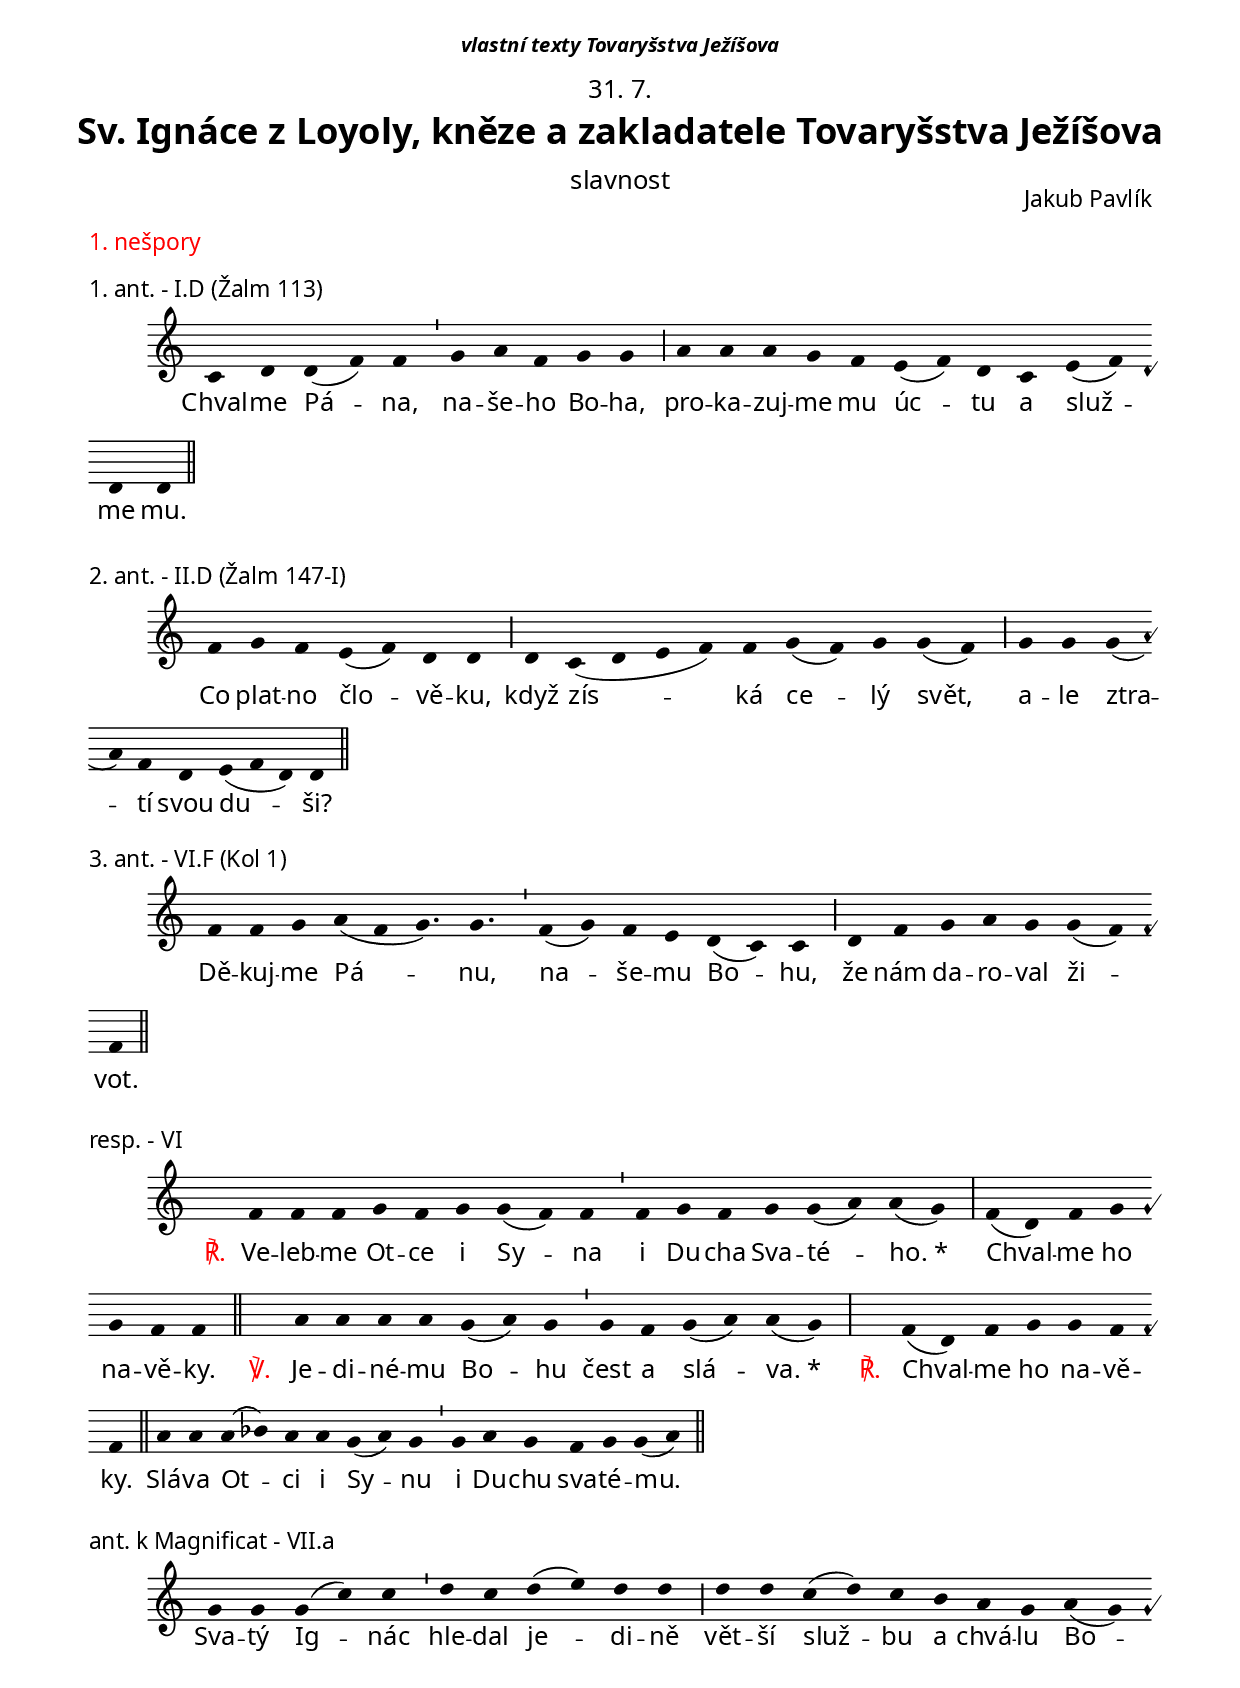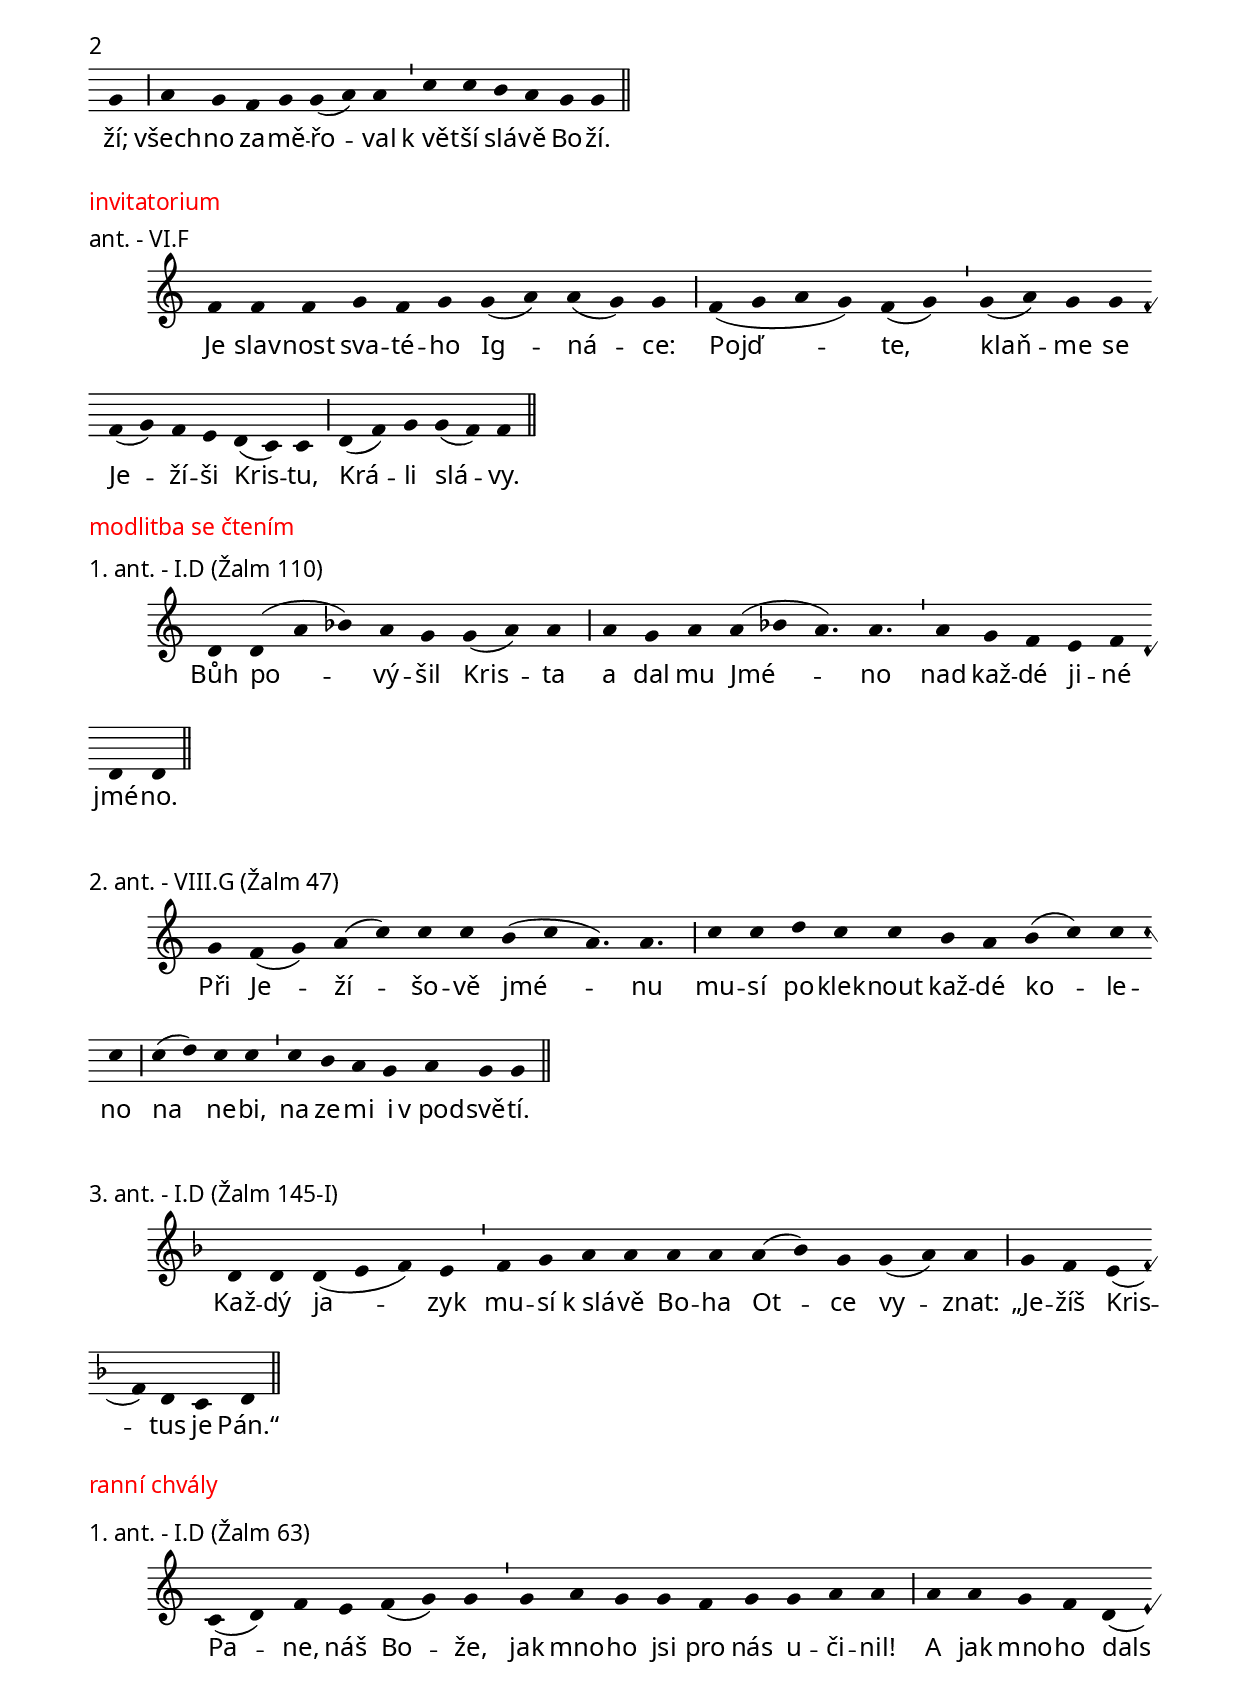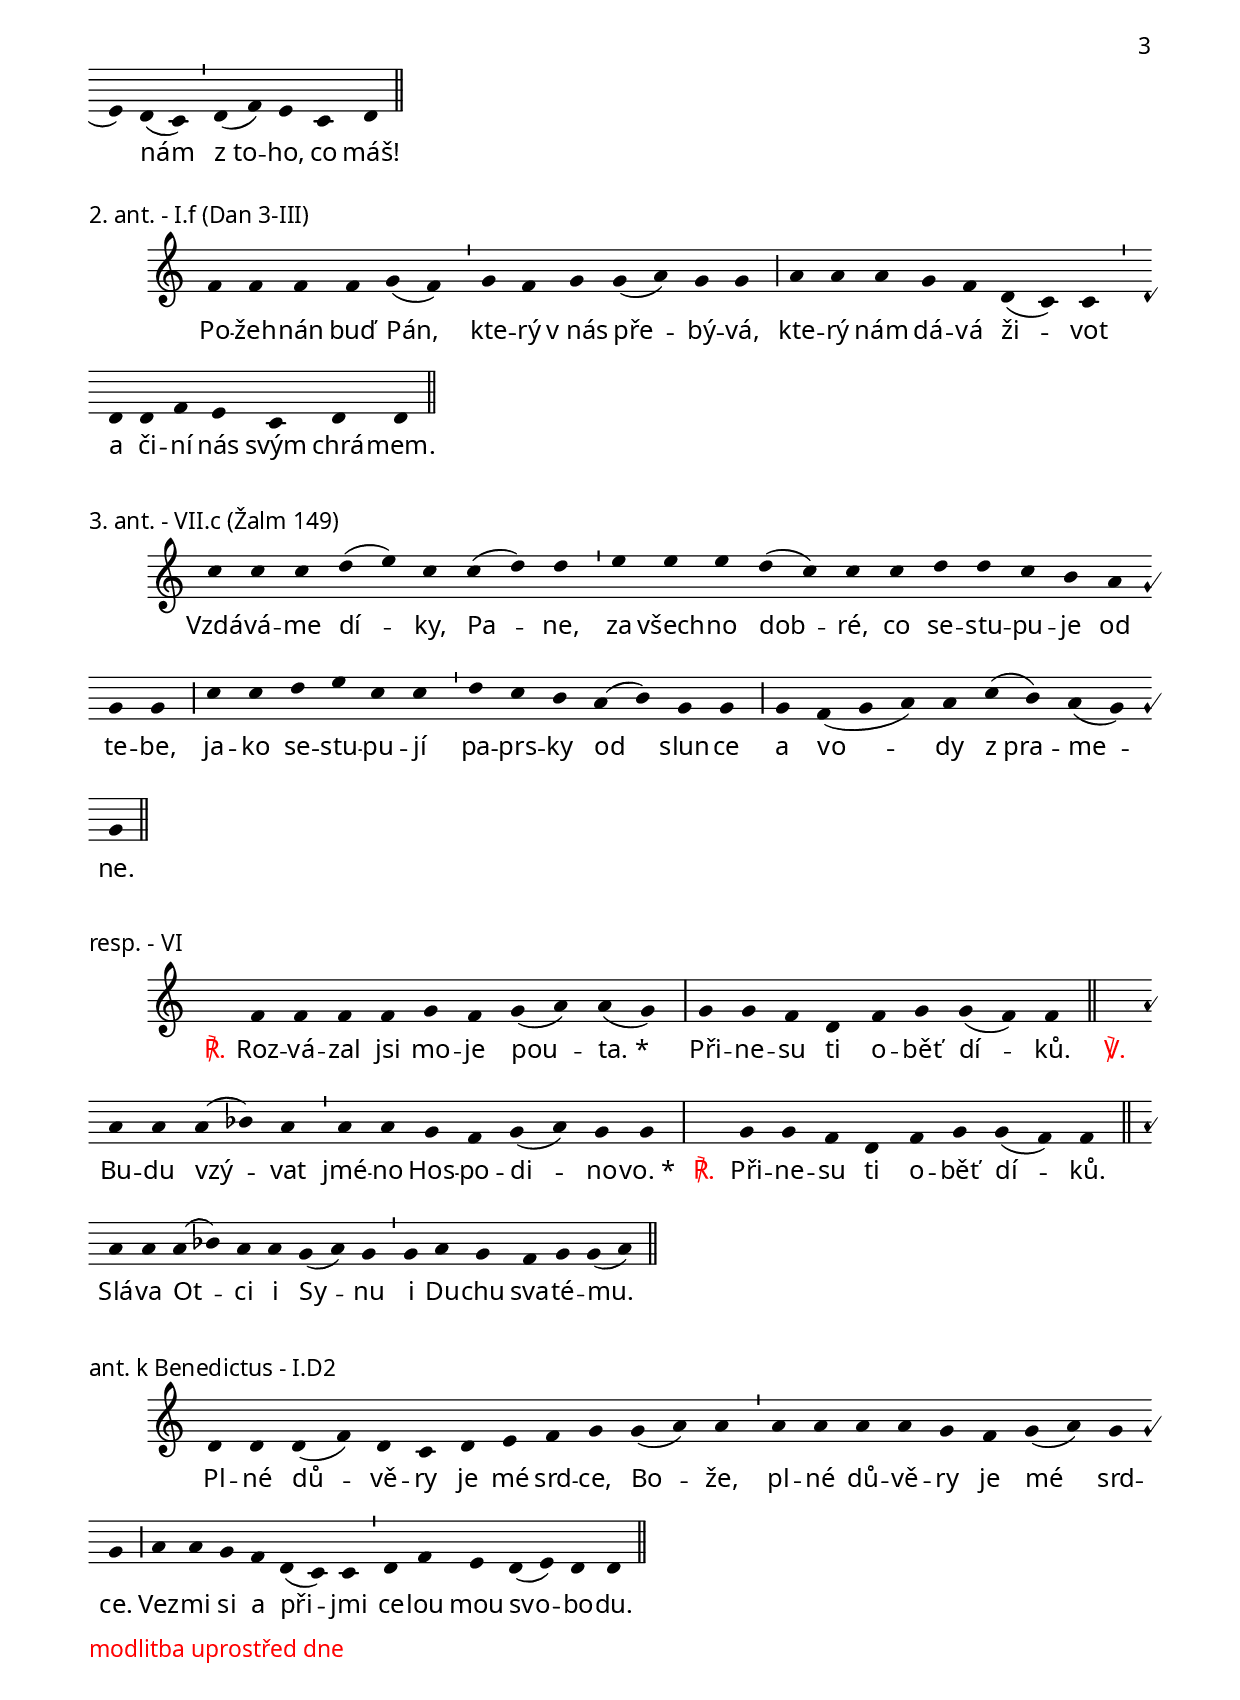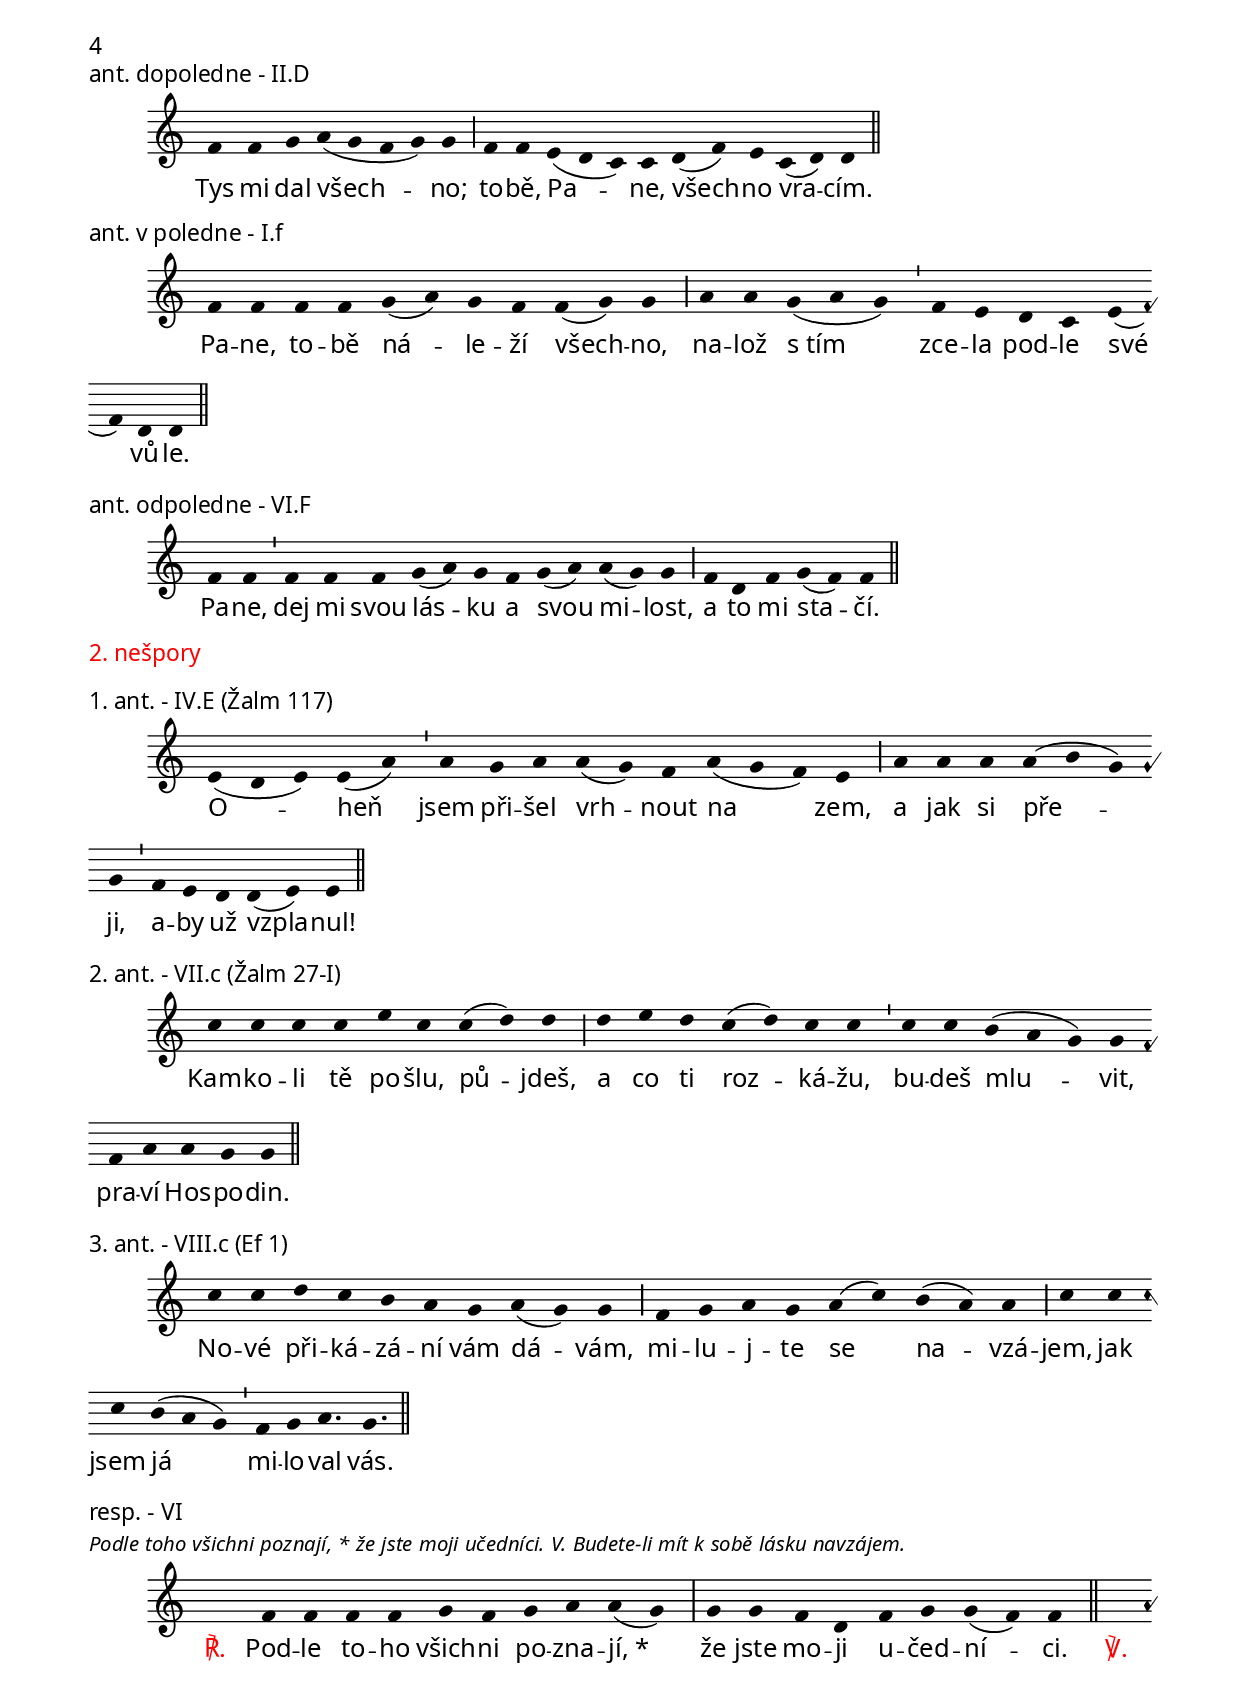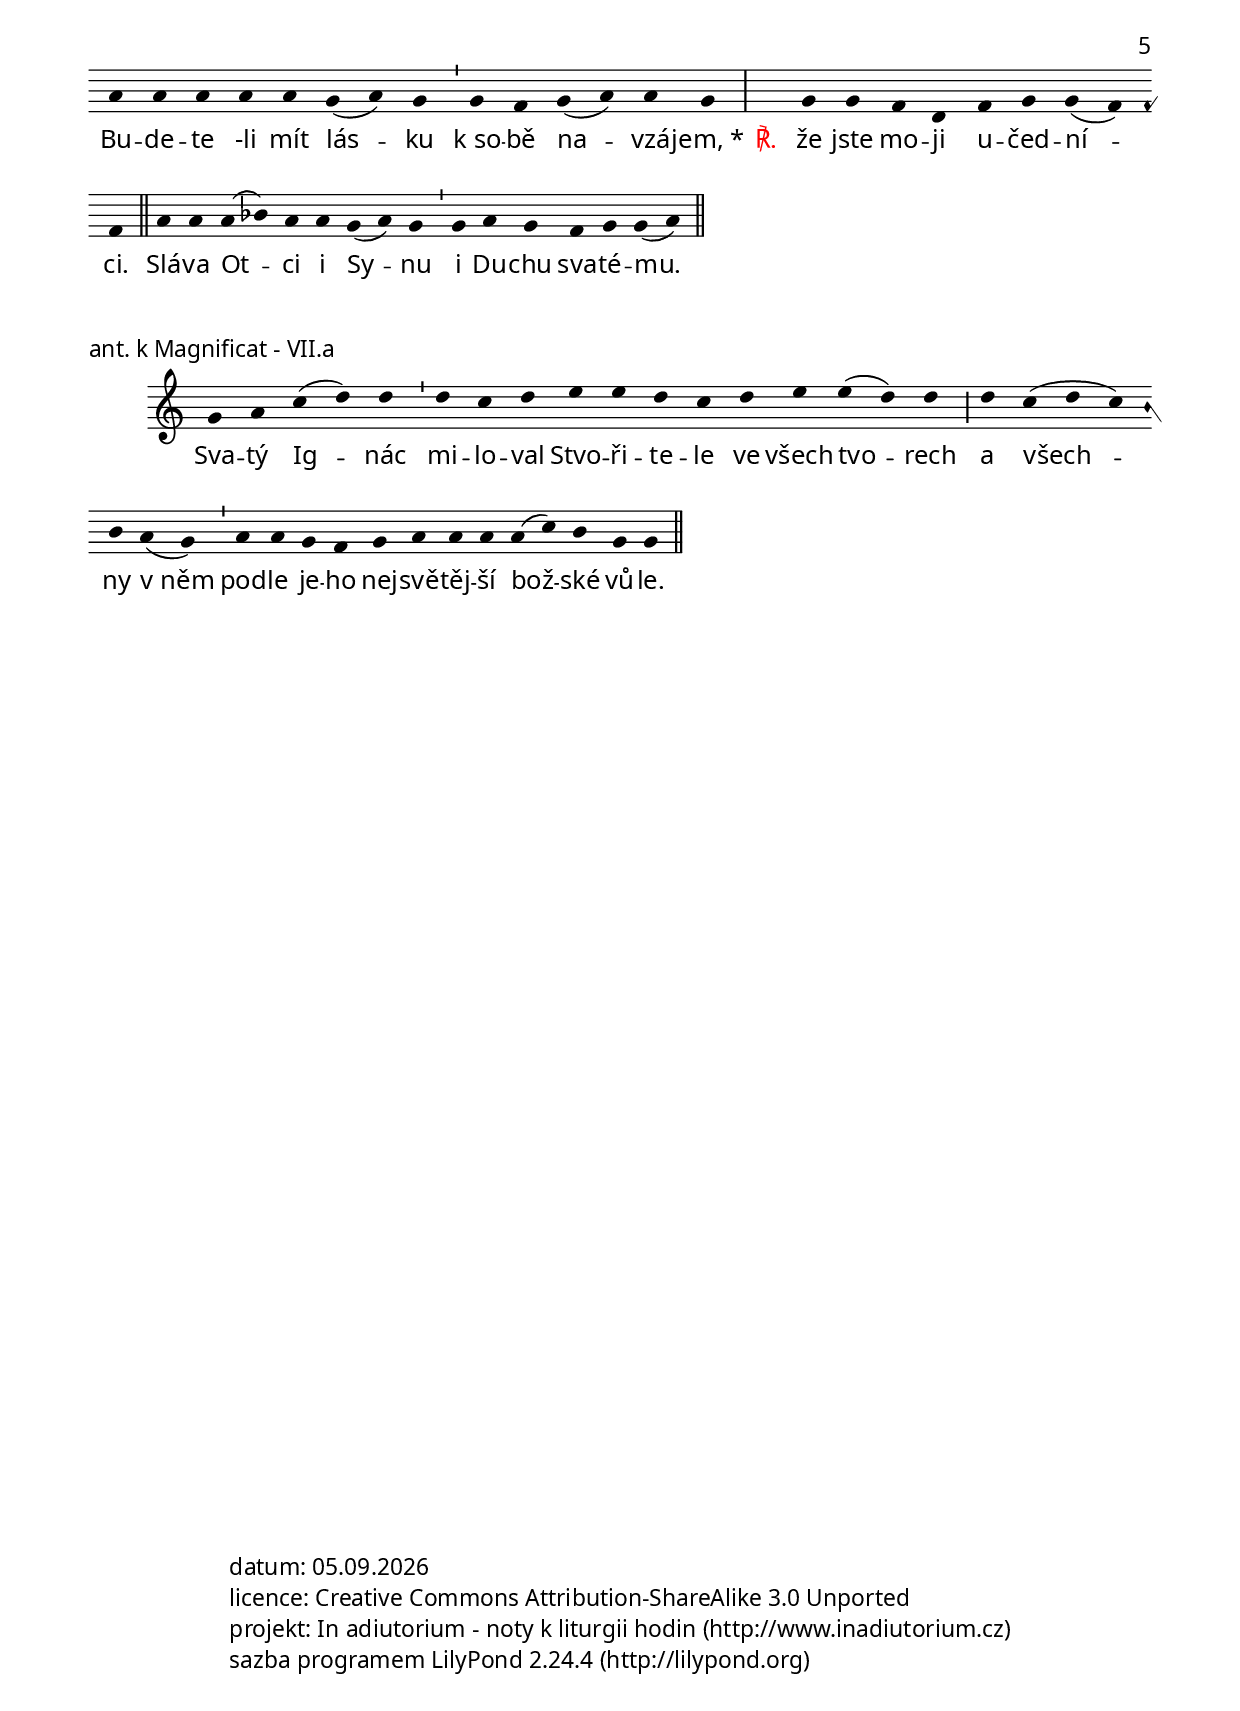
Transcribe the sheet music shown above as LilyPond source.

\version "2.19.80"

\include "../../spolecne.ly"
\include "../../spolecne/reholni.ly"
\include "../../dilyresponsorii.ly"

\header {
  title = \markup\titleSvatek
            "Sv. Ignáce z Loyoly, kněze a zakladatele Tovaryšstva Ježíšova"
            slavnost
            "31. 7."
            "vlastní texty Tovaryšstva Ježíšova"
  composer = "Jakub Pavlík"
}

\markup {\nadpisHodinka {"1. nešpory"}}

\score {
  \relative c' {
    \choralniRezim
    c4 d d( f) f \barMin
    g a f g g \barMaior
    a a a g f e( f) d c e( f) d d \barFinalis
  }
  \addlyrics {
    Chval -- me Pá -- na,
    na -- še -- ho Bo -- ha,
    pro -- ka -- zuj -- me mu úc -- tu a služ -- me mu.
  }
  \header {
    quid = "1. ant."
    modus = "I"
    differentia = "D"
    psalmus = "Žalm 113"
    id = "1ne-a1"
    piece = \markup\sestavTitulek
  }
}

\score {
  \relative c' {
    \choralniRezim
    f4 g f e( f) d d \barMaior
    d c( d e f) f g( f) g g( f) \barMaior
    g g g( a) f d e( f d) d \barFinalis
  }
  \addlyrics {
    Co plat -- no člo -- vě -- ku,
    když zís -- ká ce -- lý svět,
    a -- le ztra -- tí svou du -- ši?
  }
  \header {
    quid = "2. ant."
    modus = "II"
    differentia = "D"
    psalmus = "Žalm 147-I"
    fial = "sanktoral/0731ignac.ly#amag?konec=24"
    id = "1ne-a2"
    piece = \markup\sestavTitulek
  }
}

\score {
  \relative c' {
    \choralniRezim
    f4 f g a( f g4.) g \barMin
    f4( g) f e d( c) c \barMaior
    d f g a g g( f) f \barFinalis
  }
  \addlyrics {
    Dě -- kuj -- me Pá -- nu,
    na -- še -- mu Bo -- hu,
    že nám da -- ro -- val ži -- vot.
  }
  \header {
    quid = "3. ant."
    modus = "VI"
    differentia = "F"
    psalmus = "Kol 1"
    id = "1ne-a3"
    piece = \markup\sestavTitulek
  }
}

\score {
  \relative c' {
    \choralniRezim

    % R
    \neviditelna f
    f4 f f g f g g( f) f \barMin f g f g g( a) a( g) \barMax
    f( d) f g g f f \barFinalis
    % V
    \neviditelna a
    a4 a a a g( a) g \barMin g f g( a) a( g) \barMax
    % R
    \neviditelna a
    f( d) f g g f f \barFinalis
    % Slava
    \respVIdoxologie \barFinalis
  }
  \addlyrics {
    \Response Ve -- leb -- me Ot -- ce i Sy -- na i Du -- cha Sva -- té -- ho._*
    Chval -- me ho na -- vě -- ky.
    \Verse Je -- di -- né -- mu Bo -- hu čest a slá -- va._*
    \Response Chval -- me ho na -- vě -- ky.
    \textRespDoxologie
  }
  \header {
    quid = "resp."
    modus = "VI"
    id = "1ne-r"
    piece = \markup {\sestavTitulekResp}
  }
}

\score {
  \relative c'' {
    \choralniRezim
    g4 g g( c) c \barMin
    d c d( e) d d \barMaior
    d d c( d) c b a g a( g) g \barMaior
    a g f g g( a) a \barMin
    c c b a g g \barFinalis
  }
  \addlyrics {
    Sva -- tý Ig -- nác
    hle -- dal je -- di -- ně
    vět -- ší služ -- bu a chvá -- lu Bo -- ží;
    všech -- no za -- mě -- řo -- val
    k_vět -- ší slá -- vě Bo -- ží.
  }
  \header {
    quid = "ant. k Magnificat"
    modus = "VII"
    differentia = "a"
    psalmus = ""
    id = "1ne-amag"
    piece = \markup\sestavTitulekBezZalmu
  }
}

\markup {\nadpisHodinka {"invitatorium"}}

\score {
  \relative c' {
    \choralniRezim
    f4 f f g f g g( a) a( g) g \barMaior
    f( g a g) f( g) \barMin
    g( a) g g f( g) f e d( c) c \barMaior
    d( f) g g( f) f \barFinalis
  }
  \addlyrics {
    Je slav -- nost sva -- té -- ho Ig -- ná -- ce:
    Pojď -- te,
    klaň -- me se Je -- ží -- ši Kris -- tu,
    Krá -- li slá -- vy.
  }
  \header {
    quid = "ant."
    modus = "VI"
    differentia = "F"
    psalmus = ""
    id = "invit"
    piece = \markup\sestavTitulekBezZalmu
  }
}

\markup {\nadpisHodinka {"modlitba se čtením"}}

\score {
  \relative c' {
    \choralniRezim
    d4 d( a' bes) a g g( a) a \barMaior
    a g a a( bes a4.) a \barMin
    a4 g f e f d d \barFinalis
  }
  \addlyrics {
    Bůh po -- vý -- šil Kris -- ta
    a dal mu Jmé -- no
    nad kaž -- dé ji -- né jmé -- no.
  }
  \header {
    quid = "1. ant."
    modus = "I"
    differentia = "D"
    psalmus = "Žalm 110"
    id = "mc-a1"
    piece = \markup\sestavTitulek
  }
}

\score {
  \relative c'' {
    \choralniRezim
    g4 f( g) a( c) c c b( c a4.) a \barMaior
    c4 c d c c b a b( c) c c \barMaior
    c( d) c c \barMin
    c b a g a g g \barFinalis
  }
  \addlyrics {
    Při Je -- ží -- šo -- vě jmé -- nu
    mu -- sí po -- klek -- nout kaž -- dé ko -- le -- no
    na ne -- bi, na ze -- mi i v_pod -- svě -- tí.
  }
  \header {
    quid = "2. ant."
    modus = "VIII"
    differentia = "G"
    psalmus = "Žalm 47"
    fial = "antifony/tyden2_1nedele.ly#1ne-ant3?zacatek"
    id = "mc-a2"
    piece = \markup\sestavTitulek
  }
}

\score {
  \relative c' {
    \choralniRezim
    \key f \major
    d4 d d( e f) e \barMin
    f g a a a a a( bes) g g( a) a \barMaior
    g f e( f) d c d \barFinalis
  }
  \addlyrics {
    Kaž -- dý ja -- zyk
    mu -- sí k_slá -- vě Bo -- ha Ot -- ce vy -- znat:
    „Je -- žíš Kris -- tus je Pán.“
  }
  \header {
    quid = "3. ant."
    modus = "I"
    differentia = "D"
    psalmus = "Žalm 145-I"
    fial = "antifony/tyden1_6patek.ly#mc-ant3?jiny text"
    id = "mc-a3"
    piece = \markup\sestavTitulek
  }
}

\markup {\nadpisHodinka {"ranní chvály"}}

\score {
  \relative c' {
    \choralniRezim
    c4( d) f e f( g) g \barMin
    g a g g f g g a a \barMaior
    a a g f d( e) d( c) \barMin
    d( f) e c d \barFinalis
  }
  \addlyrics {
    Pa -- ne, náš Bo -- že,
    jak mno -- ho jsi pro nás u -- či -- nil!
    A jak mno -- ho dals nám
    z_to -- ho, co máš!
  }
  \header {
    quid = "1. ant."
    modus = "I"
    differentia = "D"
    psalmus = "Žalm 63"
    id = "rch-a1"
    piece = \markup\sestavTitulek
  }
}

\score {
  \relative c' {
    \choralniRezim
    f4 f f f g( f) \barMin
    g f g g( a) g g \barMaior
    a a a g f d( c) c \barMin
    d d f e c d d \barFinalis
  }
  \addlyrics {
    Po -- žeh -- nán buď Pán,
    kte -- rý v_nás pře -- bý -- vá,
    kte -- rý nám dá -- vá ži -- vot
    a či -- ní nás svým chrá -- mem.
  }
  \header {
    quid = "2. ant."
    modus = "I"
    differentia = "f"
    psalmus = "Dan 3-III"
    id = "rch-a2"
    piece = \markup\sestavTitulek
  }
}

\score {
  \relative c'' {
    \choralniRezim
    c4 c c d( e) c c( d) d \barMin
    e e e d( c) c c d d c b a g g \barMaior
    c c d e c c \barMin
    d c b a( b) g g \barMaior
    g f( g a) a c( b) a( g) g \barFinalis
  }
  \addlyrics {
    Vzdá -- vá -- me dí -- ky, Pa -- ne,
    za všech -- no dob -- ré, co se -- stu -- pu -- je od te -- be,
    ja -- ko se -- stu -- pu -- jí
    pa -- prs -- ky od slun -- ce
    a vo -- dy z_pra -- me -- ne.
  }
  \header {
    quid = "3. ant."
    modus = "VII"
    differentia = "c"
    psalmus = "Žalm 149"
    id = "rch-a3"
    piece = \markup\sestavTitulek
  }
}

\score {
  \relative c' {
    \choralniRezim

    % R
    \neviditelna f
    f4 f f f g f g( a) a( g) \barMax
    g g f d f g g( f) f \barFinalis
    % V
    \neviditelna a
    a4 a a( bes) a \barMin a a g f g( a) g g \barMax
    % R
    \neviditelna a
    g g f d f g g( f) f \barFinalis
    % Slava
    \respVIdoxologie \barFinalis
  }
  \addlyrics {
    \Response Roz -- vá -- zal jsi mo -- je pou -- ta._* Při -- ne -- su ti o -- běť dí -- ků.
    \Verse Bu -- du vzý -- vat jmé -- no Hos -- po -- di -- no -- vo._*
    \Response Při -- ne -- su ti o -- běť dí -- ků.
    \textRespDoxologie
  }
  \header {
    quid = "resp."
    modus = "VI"
    id = "rch-r"
    piece = \markup {\sestavTitulekResp}
  }
}

\score {
  \relative c' {
    \choralniRezim
    d4 d d( f) d c d e f g g( a) a \barMin
    a a a a g f g( a) g g \barMaior
    a a g f d( c) c \barMin
    d f e d( e) d d \barFinalis
  }
  \addlyrics {
    Pl -- né dů -- vě -- ry je mé srd -- ce, Bo -- že,
    pl -- né dů -- vě -- ry je mé srd -- ce.
    Vez -- mi si a při -- jmi
    ce -- lou mou svo -- bo -- du.
  }
  \header {
    quid = "ant. k Benedictus"
    modus = "I"
    differentia = "D2"
    psalmus = ""
    fial = "antifony/tyden4_4streda.ly#rch-ant1?zacatek"
    id = "rch-aben"
    piece = \markup\sestavTitulekBezZalmu
  }
}

\markup {\nadpisHodinka {"modlitba uprostřed dne"}}

\score {
  \relative c' {
    \choralniRezim
    f4 f g a( g f g) g \barMaior
    f f e( d c) c d( f) e c( d) d \barFinalis
  }
  \addlyrics {
    Tys mi dal všech -- no;
    to -- bě, Pa -- ne, všech -- no vra -- cím.
  }
  \header {
    quid = "ant. dopoledne"
    modus = "II"
    differentia = "D"
    psalmus = ""
    id = "tercie"
    piece = \markup\sestavTitulekBezZalmu
  }
}

\score {
  \relative c' {
    \choralniRezim
    f4 f f f g( a) g f f( g) g \barMaior
    a a g( a g) \barMin
    f e d c e( f) d d \barFinalis
  }
  \addlyrics {
    Pa -- ne, to -- bě ná -- le -- ží všech -- no,
    na -- lož s_tím
    zce -- la pod -- le své vů -- le.
  }
  \header {
    quid = "ant. v poledne"
    modus = "I"
    differentia = "f"
    psalmus = ""
    id = "sexta"
    piece = \markup\sestavTitulekBezZalmu
  }
}

\score {
  \relative c' {
    \choralniRezim
    f4 f \barMin
    f f f g( a) g f g( a) a( g) g \barMaior
    f d f g( f) f \barFinalis
  }
  \addlyrics {
    Pa -- ne,
    dej mi svou lás -- ku a svou mi -- lost,
    a to mi sta -- čí.
  }
  \header {
    quid = "ant. odpoledne"
    modus = "VI"
    differentia = "F"
    psalmus = ""
    id = "nona"
    piece = \markup\sestavTitulekBezZalmu
  }
}

\markup {\nadpisHodinka {"2. nešpory"}}

\score {
  \relative c' {
    \choralniRezim
    e4( d e) e( a) \barMin a g a a( g) f a( g f) e \barMaior
    a4 a a a( b g) g \barMin f e d d( e) e \barFinalis
  }
  \addlyrics {
    O -- heň jsem při -- šel vrh -- nout na zem,
    a jak si pře -- ji, a -- by už vzpla -- nul!
  }
  \header {
    quid = "1. ant."
    modus = "IV"
    differentia = "E"
    psalmus = "Žalm 117"
    fial = "mezidobi_nejsvsrdce.ly#1ne-amag"
    id = "2ne-a1"
    piece = \markup\sestavTitulek
  }
}

\score {
  \relative c'' {
    \choralniRezim
    c4 c c c e c c( d) d \barMaior
    d e d c( d) c c \barMin
    c c b( a g) g f a a g g \barFinalis
  }
  \addlyrics {
    Kam -- ko -- li tě po -- šlu, pů -- jdeš,
    a co ti roz -- ká -- žu,
    bu -- deš mlu -- vit, pra -- ví Hos -- po -- din.
  }
  \header {
    quid = "2. ant."
    modus = "VII"
    differentia = "c"
    psalmus = "Žalm 27-I"
    id = "2ne-a2"
    piece = \markup\sestavTitulek
  }
}

\score {
  \relative c'' {
    \choralniRezim
    c4 c d c b a g a( g) g \barMaior
    f g a g a( c) b( a) a \barMaior
    c c c b( a g) \barMin
    f g a4. g \barFinalis
  }
  \addlyrics {
    No -- vé při -- ká -- zá -- ní vám dá -- vám,
    mi -- lu -- j -- te se na -- vzá -- jem,
    jak jsem já
    mi -- lo -- val vás.
  }
  \header {
    quid = "3. ant."
    modus = "VIII"
    differentia = "c"
    psalmus = "Ef 1"
    fial = "antifony/velikonoce_nedeleC.ly#vben?zacatek"
    id = "2ne-a3"
    piece = \markup\sestavTitulek
  }
}

\score {
  \relative c' {
    \choralniRezim

    % R
    \neviditelna f
    f4 f f f g f g a a( g) \barMax
    g g f d f g g( f) f \barFinalis
    % V
    \neviditelna a
    a4 a a a a g( a) g \barMin g f g( a) a g \barMax
    % R
    \neviditelna a
    g g f d f g g( f) f \barFinalis
    % Slava
    \respVIdoxologie \barFinalis
  }
  \addlyrics {
    \Response Pod -- le to -- ho všich -- ni po -- zna -- jí,_* že jste mo -- ji u -- čed -- ní -- ci.
    \Verse Bu -- de -- te -li mít lás -- ku k_so -- bě na -- vzá -- jem,_*
    \Response že jste mo -- ji u -- čed -- ní -- ci.
    \textRespDoxologie
  }
  \header {
    % slovosled verše je opravdu divný
    textus_approbatus = "Podle toho všichni poznají, * že jste moji učedníci.
    V. Budete-li mít k sobě lásku navzájem."
    quid = "resp."
    modus = "VI"
    id = "2ne-r"
    piece = \markup {\sestavTitulekResp}
  }
}

\score {
  \relative c'' {
    \choralniRezim
    g4 a c( d) d \barMin
    d c d e e d c d e e( d) d \barMaior
    d c( d c) b a( g) \barMin
    a a g f g a a a a( c) b g g \barFinalis
  }
  \addlyrics {
    Sva -- tý Ig -- nác
    mi -- lo -- val Stvo -- ři -- te -- le ve všech tvo -- rech
    a všech -- ny v_něm
    pod -- le je -- ho nej -- svě -- těj -- ší bož -- ské vů -- le.
  }
  \header {
    quid = "ant. k Magnificat"
    modus = "VII"
    differentia = "a"
    psalmus = ""
    id = "2ne-amag"
    piece = \markup\sestavTitulekBezZalmu
  }
}
